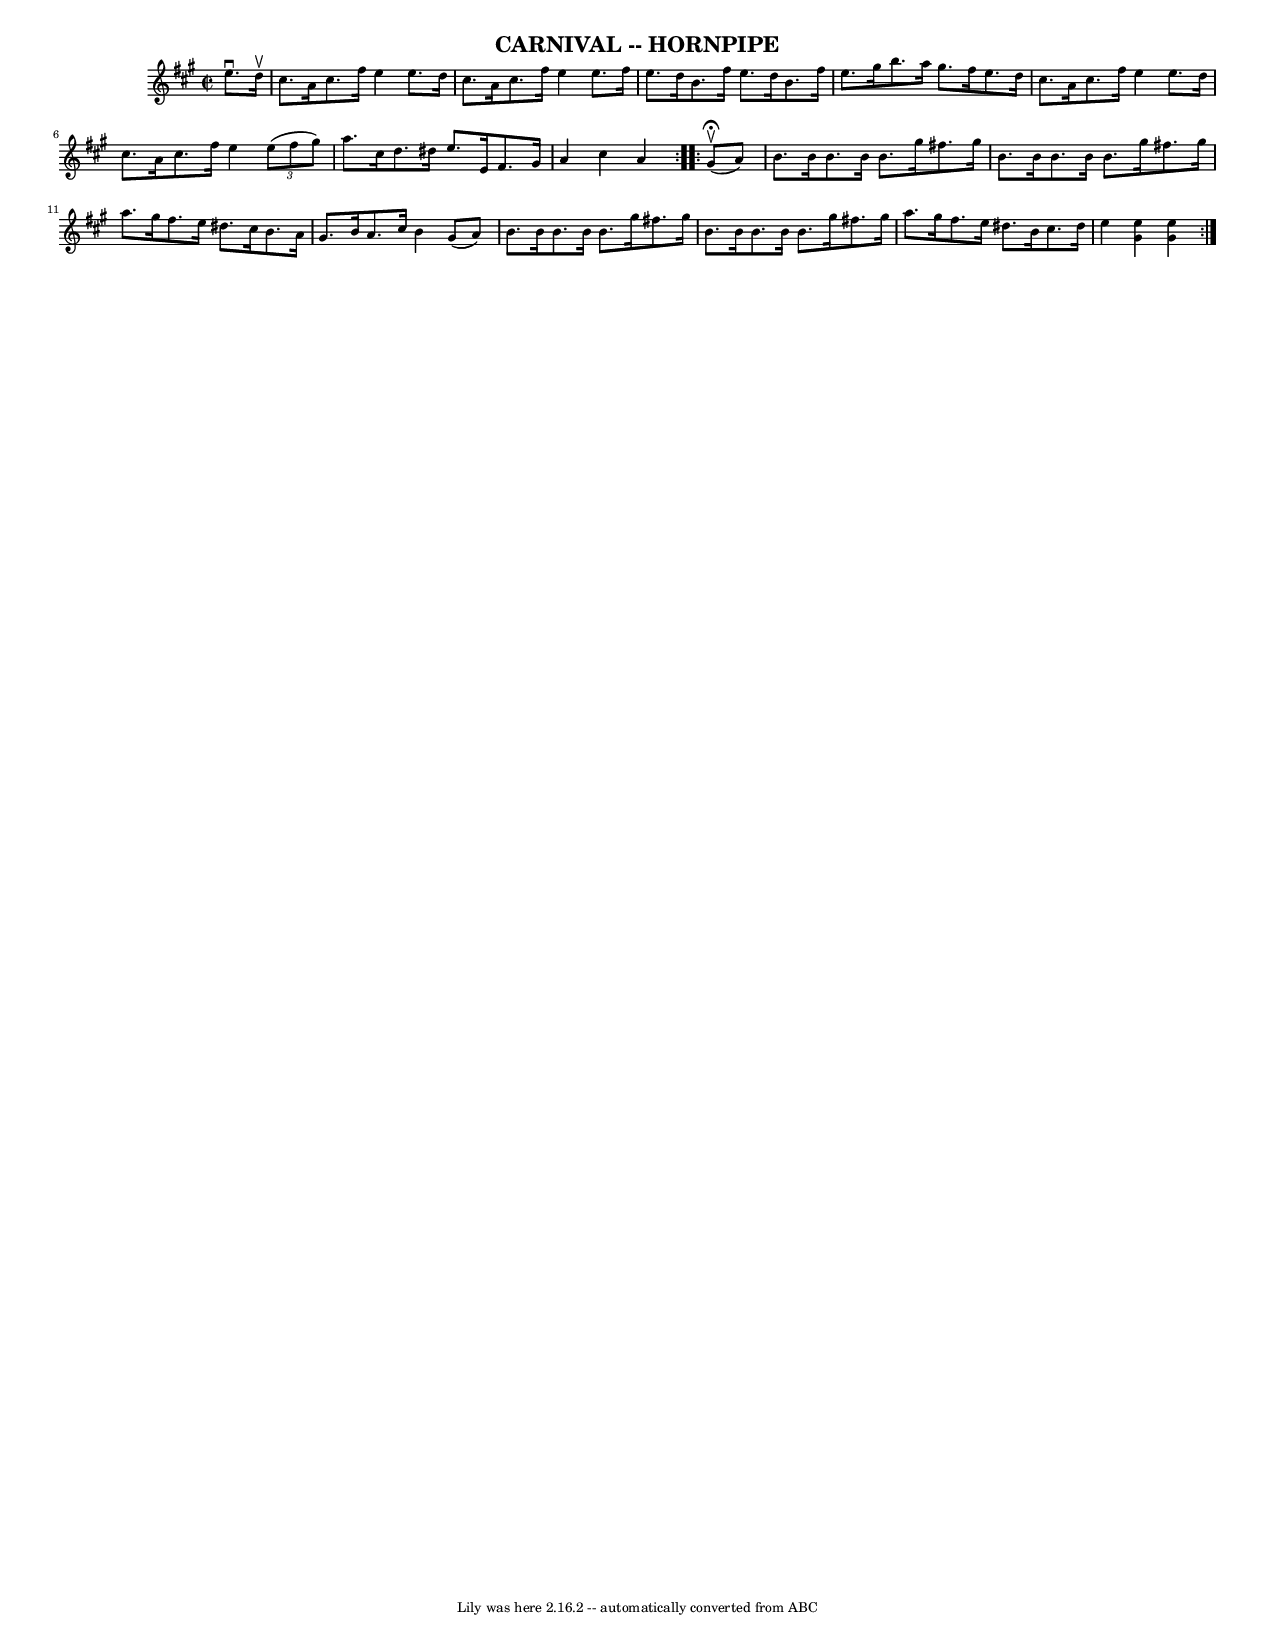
\version "2.16.2"
\include "Mammoth.ily"
\header {
  %% book = "Ryan's Mammoth Collection of Fiddle Tunes"
  crossRefNumber = "1"
  footnotes = ""
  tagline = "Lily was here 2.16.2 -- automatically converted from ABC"
  title = "CARNIVAL -- HORNPIPE"

}
voicedefault =  {

  \time 2/2
  \key a \major

  \partial 4
  \repeat volta 2 {
    e''8.^\downbow d''16^\upbow |
    cs''8. a'16 cs''8. fs''16 e''4 e''8. d''16     |
    cs''8. a'16 cs''8. fs''16 e''4 e''8. fs''16     |
    e''8. d''16 b'8. fs''16 e''8. d''16 b'8. fs''16      |
    e''8. gs''16 b''8. a''16 gs''8. fs''16 e''8. d''16    |  |
    cs''8. a'16 cs''8. fs''16 e''4 e''8. d''16     |
    cs''8. a'16 cs''8. fs''16 e''4         \times 2/3 { e''8 (fs''8 gs''8) }     |
    a''8. cs''16 d''8. ds''16 e''8. e'16 fs'8. gs'16     |
    a'4 cs''4 a'4
  }
  \repeat volta 2 {
    gs'8^\fermata(^\upbow a'8)         |
    b'8. b'16 b'8. b'16 b'8. gs''16 fs''!8. gs''16     |
    b'8. b'16 b'8. b'16 b'8. gs''16 fs''!8. gs''16     |
    a''8. gs''16 fs''8. e''16 ds''8. cs''16 b'8. a'16     |
    gs'8. b'16 a'8. cs''16 b'4 gs'8 (a'8)        |
    b'8. b'16 b'8. b'16 b'8. gs''16 fs''!8. gs''16     |
    b'8. b'16 b'8. b'16 b'8. gs''16 fs''!8. gs''16      |
    a''8. gs''16 fs''8. e''16 ds''8. b'16 cs''8. ds''16     |
    e''4  << e''4 gs'4   >> << e''4 gs'4   >>

  }

}

\score{
  <<

    \context Staff="default"
    {
      \voicedefault

    }

  >>
  \layout {

  }
  \midi {
  }

}
